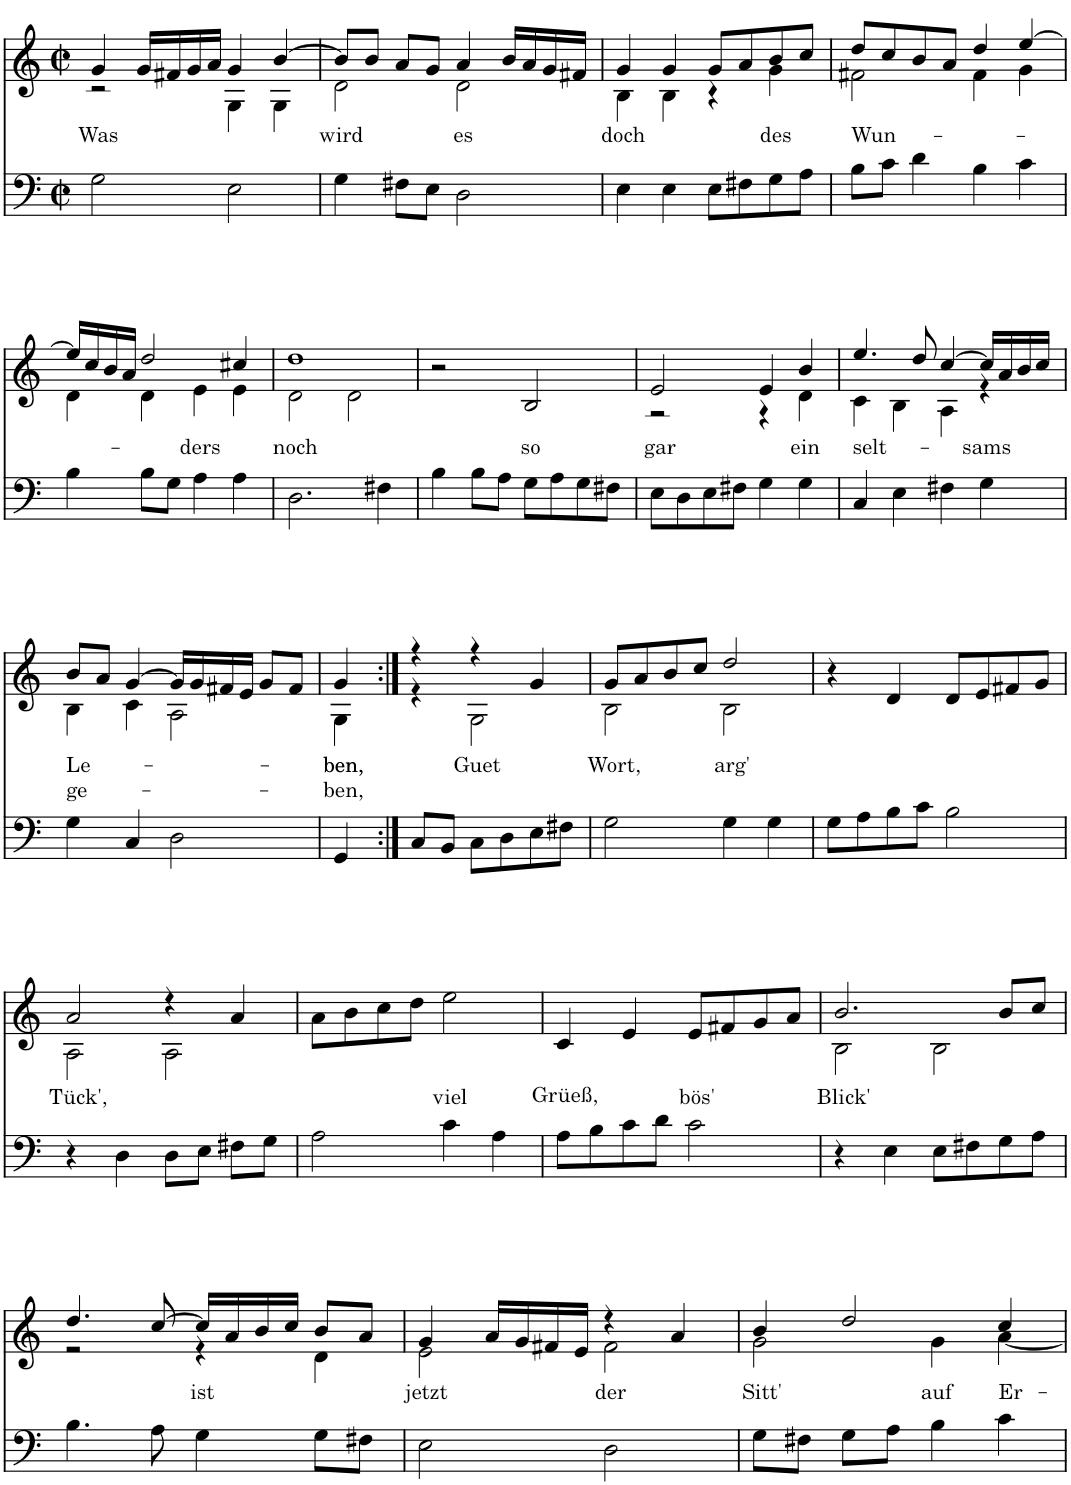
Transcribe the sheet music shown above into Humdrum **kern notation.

**kern	**kern	**text	**text
*part1	*part1	*part1	*part1
*staff2	*staff1	*staff1	*staff1
*I"Laute	*	*	*
*clefF4	*clefG2	*	*
*k[]	*k[]	*	*
*M2/2	*M2/2	*	*
*met(c|)	*met(c|)	*	*
=1	=1	=1	=1
*	*^	*	*
!	!	!	!LO:LY:b	!
2G\	4g/	2r	Was	.
.	16g/LL	.	.	.
.	16f#X/	.	.	.
.	16g/	.	.	.
.	16a/JJ	.	.	.
2E\	4g/	4G\	.	.
.	[4b/	4G\	.	.
=2	=2	=2	=2	=2
!	!	!	!LO:LY:b	!
4G\	8b/L]	2d\	wird	.
.	8b/J	.	.	.
8F#X\L	8a/L	.	.	.
8E\J	8g/J	.	.	.
!	!	!	!LO:LY:b	!
2D\	4a/	2d\	es	.
.	16b/LL	.	.	.
.	16a/	.	.	.
.	16g/	.	.	.
.	16f#X/JJ	.	.	.
=3	=3	=3	=3	=3
!	!	!	!LO:LY:b	!
4E\	4g/	4B\	doch	.
4E\	4g/	4B\	.	.
8E\L	8g/L	4r	.	.
8F#X\	8a/	.	.	.
!	!	!	!LO:LY:b	!
8G\	8b/	4g\	des	.
8A\J	8cc/J	.	.	.
=4	=4	=4	=4	=4
!	!	!	!LO:LY:b	!
8B\L	8dd/L	2f#X\	Wun-	.
8c\J	8cc/	.	.	.
4d\	8b/	.	.	.
.	8a/J	.	.	.
4B\	4dd/	4f#\	.	.
4c\	[4ee/	4g\	.	.
!!LO:LB:g=z	!!
=5	=5	=5	=5	=5
4B\	16ee/LL]	4d\	.	.
.	16cc/	.	.	.
.	16b/	.	.	.
.	16a/JJ	.	.	.
8B\L	2dd/	4d\	.	.
8G\J	.	.	.	.
!	!	!	!LO:LY:b	!
4A\	.	4e\	-ders	.
4A\	4cc#X/	4e\	.	.
=6	=6	=6	=6	=6
!	!	!	!LO:LY:b	!
2.D\	1dd	2d\	noch	.
.	.	2d\	.	.
4F#X\	.	.	.	.
*	*v	*v	*	*
=7	=7	=7	=7
4B\	2r	.	.
8B\L	.	.	.
8A\J	.	.	.
!	!	!LO:LY:b	!
8G\L	2B/	so	.
8A\	.	.	.
8G\	.	.	.
8F#X\J	.	.	.
=8	=8	=8	=8
!	!	!LO:LY:b	!
*	*^	*	*
8E\L	2e/	2r	gar	.
8D\	.	.	.	.
8E\	.	.	.	.
8F#X\J	.	.	.	.
4G\	4e/	4r	.	.
!	!	!	!LO:LY:b	!
4G\	4b/	4d\	ein	.
=9	=9	=9	=9	=9
!	!	!	!LO:LY:b	!
4C/	4.ee/	4c\	selt-	.
4E\	.	4B\	.	.
.	8dd/	.	.	.
4F#X\	[4cc/	4A\	.	.
!	!	!	!LO:LY:b	!
4G\	16cc/LL]	4r	sams	.
.	16a/	.	.	.
.	16b/	.	.	.
.	16cc/JJ	.	.	.
!!LO:LB:g=z	!!
=10	=10	=10	=10	=10
!	!	!	!LO:LY:b	!LO:LY:b
4G\	8b/L	4B\	Le-	ge-
.	8a/J	.	.	.
4C/	[4g/	4c\	.	.
2D\	16g/LL]	2A\	.	.
.	16g/	.	.	.
.	16f#X/	.	.	.
.	16e/JJ	.	.	.
.	8g/L	.	.	.
.	8f#/J	.	.	.
==11	==11	==11	==11	==11
!	!	!	!LO:LY:b	!LO:LY:b
4GG/	4g/	4G\	-ben,	-ben,
8C/L	4r	4r	.	.
8BB/J	.	.	.	.
!	!	!	!LO:LY:b	!
8C\L	4r	2G\	Guet	.
8D\	.	.	.	.
8E\	4g/	.	.	.
8F#X\J	.	.	.	.
=12	=12	=12	=12	=12
!	!	!	!LO:LY:b	!
2G\	8g/L	2B\	Wort,	.
.	8a/	.	.	.
.	8b/	.	.	.
.	8cc/J	.	.	.
!	!	!	!LO:LY:b	!
4G\	2dd/	2B\	arg'	.
4G\	.	.	.	.
*	*v	*v	*	*
=13	=13	=13	=13
8G\L	4r	.	.
8A\	.	.	.
8B\	4d/	.	.
8c\J	.	.	.
2B\	8d/L	.	.
.	8e/	.	.
.	8f#X/	.	.
.	8g/J	.	.
!!LO:LB:g=z
=14	=14	=14	=14
*	*^	*	*
!	!	!	!LO:LY:b	!
4r	2a/	2A\	Tück',	.
4D\	.	.	.	.
8D\L	4r	2A\	.	.
8E\J	.	.	.	.
8F#X\L	4a/	.	.	.
8G\J	.	.	.	.
*	*v	*v	*	*
=15	=15	=15	=15
2A\	8a\L	.	.
.	8b\	.	.
.	8cc\	.	.
.	8dd\J	.	.
!	!	!LO:LY:b	!
4c\	2ee\	viel	.
4A\	.	.	.
=16	=16	=16	=16
!	!	!LO:LY:b	!
8A\L	4c/	Grüeß,	.
8B\	.	.	.
8c\	4e/	.	.
8d\J	.	.	.
!	!	!LO:LY:b	!
2c\	8e/L	bös'	.
.	8f#X/	.	.
.	8g/	.	.
.	8a/J	.	.
=17	=17	=17	=17
*	*^	*	*
!	!	!	!LO:LY:b	!
4r	2.b/	2B\	Blick'	.
4E\	.	.	.	.
8E\L	.	2B\	.	.
8F#X\	.	.	.	.
8G\	8b/L	.	.	.
8A\J	8cc/J	.	.	.
!!LO:LB:g=z	!!
=18	=18	=18	=18	=18
4.B\	4.dd/	2r	.	.
8A\	[8cc/	.	.	.
!	!	!	!LO:LY:b	!
4G\	16cc/LL]	4r	ist	.
.	16a/	.	.	.
.	16b/	.	.	.
.	16cc/JJ	.	.	.
8G\L	8b/L	4d\	.	.
8F#X\J	8a/J	.	.	.
=19	=19	=19	=19	=19
!	!	!	!LO:LY:b	!
2E\	4g/	2e\	jetzt	.
.	16a/LL	.	.	.
.	16g/	.	.	.
.	16f#X/	.	.	.
.	16e/JJ	.	.	.
!	!	!	!LO:LY:b	!
2D\	4r	2f#\	der	.
.	4a/	.	.	.
=20	=20	=20	=20	=20
!	!	!	!LO:LY:b	!
8G\L	4b/	2g\	Sitt'	.
8F#X\J	.	.	.	.
8G\L	2dd/	.	.	.
8A\J	.	.	.	.
!	!	!	!LO:LY:b	!
4B\	.	4g\	auf	.
!	!	!	!LO:LY:b	!
4c\	4cc/	[4a\	Er-	.
*	*v	*v	*	*
=	=	=	=
*-	*-	*-	*-
